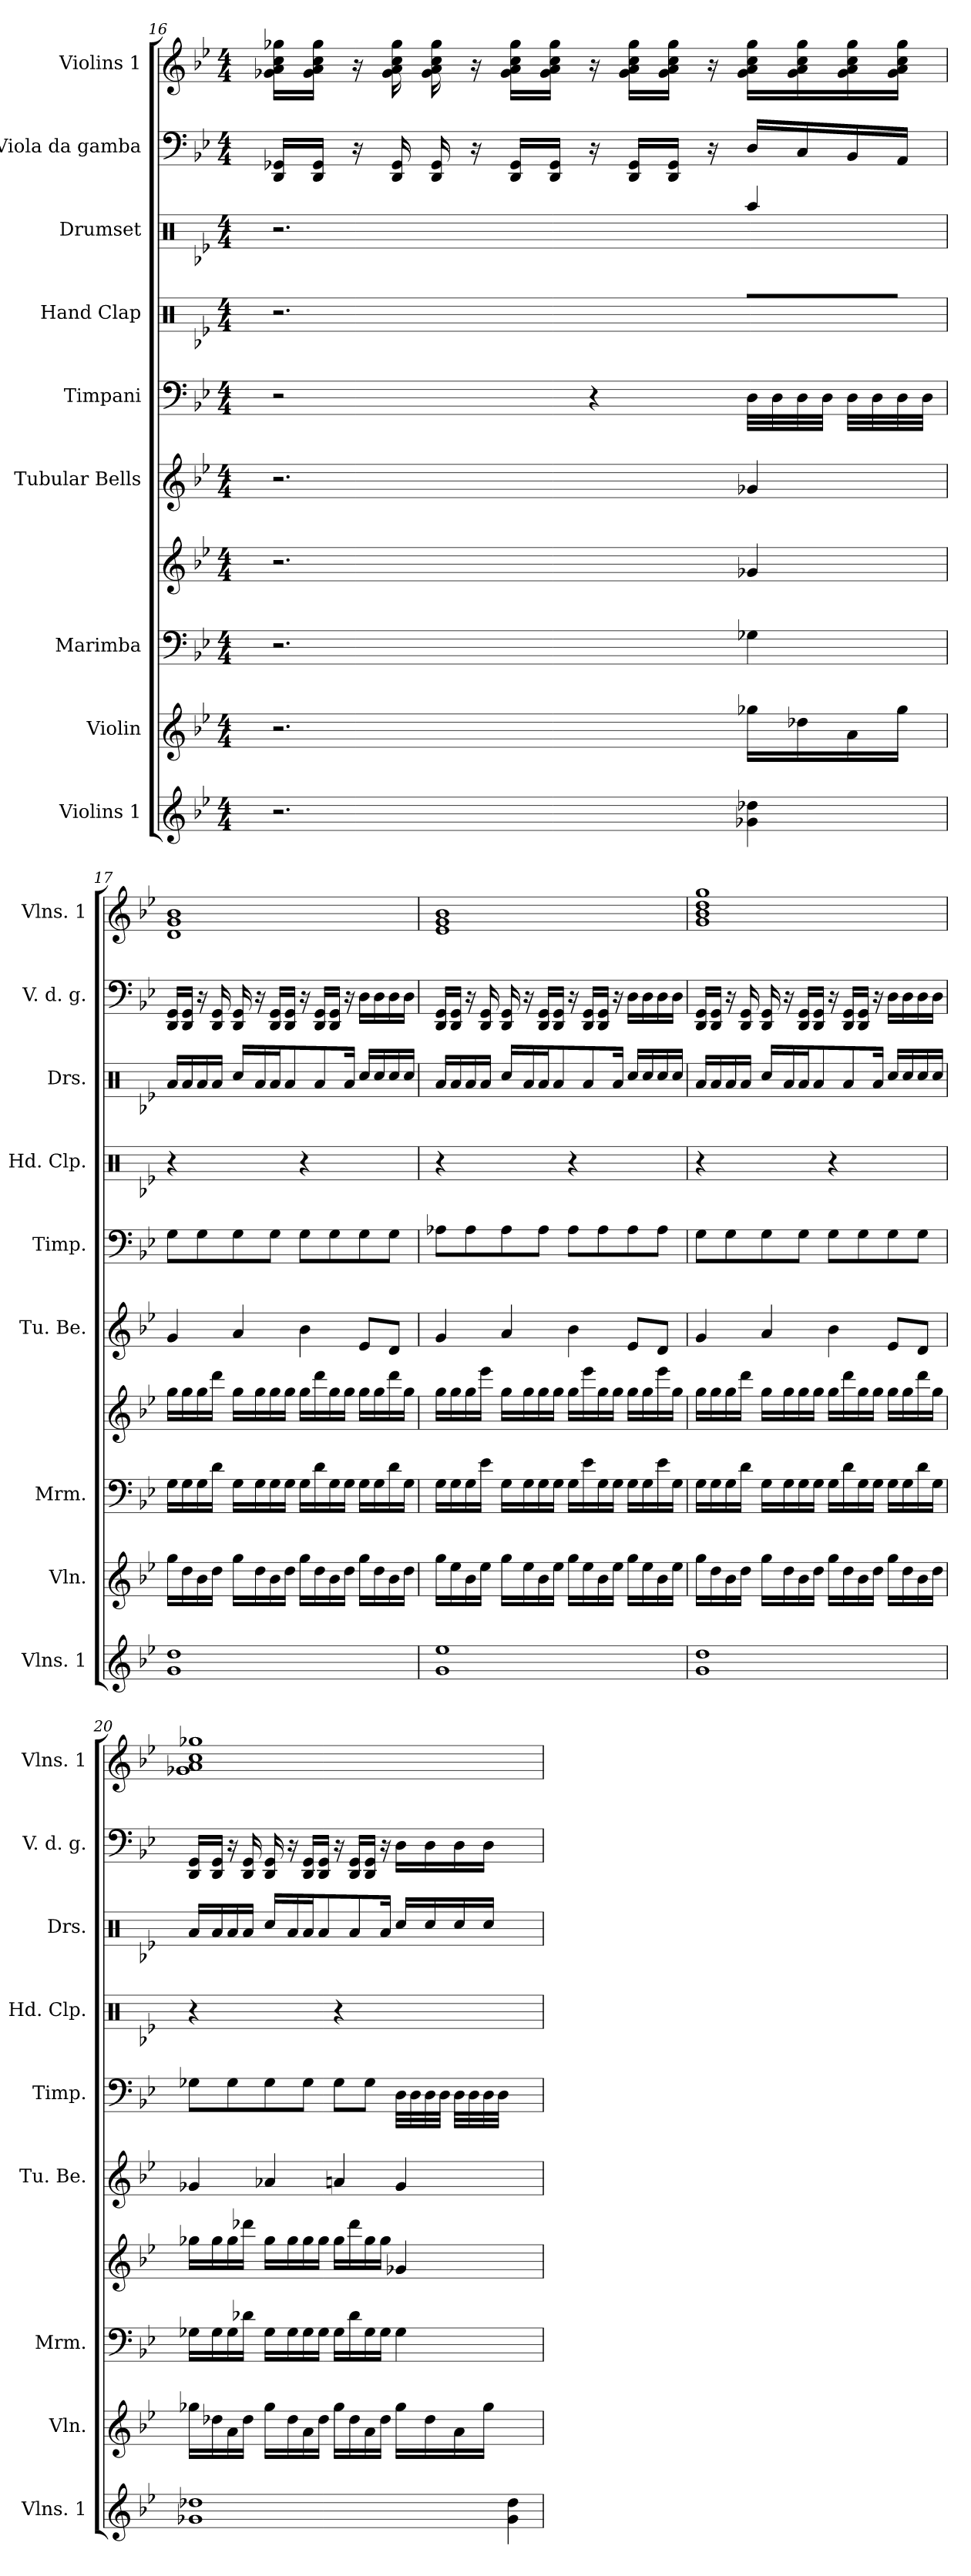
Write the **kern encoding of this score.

**kern	**kern	**kern	**kern	**kern	**kern	**kern	**kern	**kern	**kern
*part9	*part8	*part7	*part7	*part6	*part5	*part4	*part3	*part2	*part1
*staff10	*staff9	*staff8	*staff7	*staff6	*staff5	*staff4	*staff3	*staff2	*staff1
*I"Violins 1	*I"Violin	*I"Marimba	*	*I"Tubular Bells	*I"Timpani	*I"Hand Clap	*I"Drumset	*I"Viola da gamba	*I"Violins 1
*I'Vlns. 1	*I'Vln.	*I'Mrm.	*	*I'Tu. Be.	*I'Timp.	*I'Hd. Clp.	*I'Drs.	*I'V. d. g.	*I'Vlns. 1
!!LO:PB:g=z
*clefG2	*clefG2	*clefF4	*clefG2	*clefG2	*clefF4	*clefX	*clefX	*clefF4	*clefG2
*k[b-e-]	*k[b-e-]	*k[b-e-]	*k[b-e-]	*k[b-e-]	*k[b-e-]	*k[b-e-]	*k[b-e-]	*k[b-e-]	*k[b-e-]
*B-:	*B-:	*B-:	*B-:	*B-:	*B-:	*B-:	*B-:	*B-:	*B-:
*M4/4	*M4/4	*M4/4	*M4/4	*M4/4	*M4/4	*M4/4	*M4/4	*M4/4	*M4/4
=16	=16	=16	=16	=16	=16	=16	=16	=16	=16
2.r	2.r	2.r	2.r	2.r	2r	2.r	2.r	16DD/ 16GG-X/LL	16g-X\ 16a\ 16cc\ 16gg-X\LL
.	.	.	.	.	.	.	.	16DD/ 16GG-/JJ	16g-\ 16a\ 16cc\ 16gg-\JJ
.	.	.	.	.	.	.	.	16r	16r
.	.	.	.	.	.	.	.	16DD/ 16GG-/	16g-\ 16a\ 16cc\ 16gg-\
.	.	.	.	.	.	.	.	16DD/ 16GG-/	16g-\ 16a\ 16cc\ 16gg-\
.	.	.	.	.	.	.	.	16r	16r
.	.	.	.	.	.	.	.	16DD/ 16GG-/LL	16g-\ 16a\ 16cc\ 16gg-\LL
.	.	.	.	.	.	.	.	16DD/ 16GG-/JJ	16g-\ 16a\ 16cc\ 16gg-\JJ
.	.	.	.	.	4r	.	.	16r	16r
.	.	.	.	.	.	.	.	16DD/ 16GG-/LL	16g-\ 16a\ 16cc\ 16gg-\LL
.	.	.	.	.	.	.	.	16DD/ 16GG-/JJ	16g-\ 16a\ 16cc\ 16gg-\JJ
.	.	.	.	.	.	.	.	16r	16r
4g-X\ 4dd-X\	16gg-X\LL	4G-X\	4g-X/	4g-X/	32D\LLL	16R/LL	4Raa/	16D/LL	16g-\ 16a\ 16cc\ 16gg-\LL
.	.	.	.	.	32D\	.	.	.	.
.	16dd-X\	.	.	.	32D\	16R/	.	16C/	16g-\ 16a\ 16cc\ 16gg-\
.	.	.	.	.	32D\JJJ	.	.	.	.
.	16a\	.	.	.	32D\LLL	16R/	.	16BB-/	16g-\ 16a\ 16cc\ 16gg-\
.	.	.	.	.	32D\	.	.	.	.
.	16gg-\JJ	.	.	.	32D\	16R/JJ	.	16AA/JJ	16g-\ 16a\ 16cc\ 16gg-\JJ
.	.	.	.	.	32D\JJJ	.	.	.	.
!!LO:PB:g=z
=17	=17	=17	=17	=17	=17	=17	=17	=17	=17
1g 1dd	16gg\LL	16G\LL	16gg\LL	4g/	8G\L	4r	16Ra/LL	16DD/ 16GG/LL	1d 1g 1b-
.	16dd\	16G\	16gg\	.	.	.	16Ra/	16DD/ 16GG/JJ	.
.	16b-\	16G\	16gg\	.	8G\	.	16Ra/	16r	.
.	16dd\JJ	16d\JJ	16ddd\JJ	.	.	.	16Ra/JJ	16DD/ 16GG/	.
.	16gg\LL	16G\LL	16gg\LL	4a/	8G\	4R/	16Rcc/LL	16DD/ 16GG/	.
.	16dd\	16G\	16gg\	.	.	.	16Ra/	16r	.
.	16b-\	16G\	16gg\	.	8G\J	.	16Ra/J	16DD/ 16GG/LL	.
.	16dd\JJ	16G\JJ	16gg\JJ	.	.	.	8Ra/	16DD/ 16GG/JJ	.
.	16gg\LL	16G\LL	16gg\LL	4b-\	8G\L	4r	.	16r	.
.	16dd\	16d\	16ddd\	.	.	.	8Ra/	16DD/ 16GG/LL	.
.	16b-\	16G\	16gg\	.	8G\	.	.	16DD/ 16GG/JJ	.
.	16dd\JJ	16G\JJ	16gg\JJ	.	.	.	16Ra/Jk	16r	.
.	16gg\LL	16G\LL	16gg\LL	8e-/L	8G\	4R/	16Rcc/LL	16D\LL	.
.	16dd\	16G\	16gg\	.	.	.	16Rcc/	16D\	.
.	16b-\	16d\	16ddd\	8d/J	8G\J	.	16Rcc/	16D\	.
.	16dd\JJ	16G\JJ	16gg\JJ	.	.	.	16Rcc/JJ	16D\JJ	.
=18	=18	=18	=18	=18	=18	=18	=18	=18	=18
1g 1ee-	16gg\LL	16G\LL	16gg\LL	4g/	8A-X\L	4r	16Ra/LL	16DD/ 16GG/LL	1e- 1g 1b-
.	16ee-\	16G\	16gg\	.	.	.	16Ra/	16DD/ 16GG/JJ	.
.	16b-\	16G\	16gg\	.	8A-\	.	16Ra/	16r	.
.	16ee-\JJ	16e-\JJ	16eee-\JJ	.	.	.	16Ra/JJ	16DD/ 16GG/	.
.	16gg\LL	16G\LL	16gg\LL	4a/	8A-\	4R/	16Rcc/LL	16DD/ 16GG/	.
.	16ee-\	16G\	16gg\	.	.	.	16Ra/	16r	.
.	16b-\	16G\	16gg\	.	8A-\J	.	16Ra/J	16DD/ 16GG/LL	.
.	16ee-\JJ	16G\JJ	16gg\JJ	.	.	.	8Ra/	16DD/ 16GG/JJ	.
.	16gg\LL	16G\LL	16gg\LL	4b-\	8A-\L	4r	.	16r	.
.	16ee-\	16e-\	16eee-\	.	.	.	8Ra/	16DD/ 16GG/LL	.
.	16b-\	16G\	16gg\	.	8A-\	.	.	16DD/ 16GG/JJ	.
.	16ee-\JJ	16G\JJ	16gg\JJ	.	.	.	16Ra/Jk	16r	.
.	16gg\LL	16G\LL	16gg\LL	8e-/L	8A-\	4R/	16Rcc/LL	16D\LL	.
.	16ee-\	16G\	16gg\	.	.	.	16Rcc/	16D\	.
.	16b-\	16e-\	16eee-\	8d/J	8A-\J	.	16Rcc/	16D\	.
.	16ee-\JJ	16G\JJ	16gg\JJ	.	.	.	16Rcc/JJ	16D\JJ	.
!!LO:PB:g=z
=19	=19	=19	=19	=19	=19	=19	=19	=19	=19
1g 1dd	16gg\LL	16G\LL	16gg\LL	4g/	8G\L	4r	16Ra/LL	16DD/ 16GG/LL	1g 1b- 1dd 1gg
.	16dd\	16G\	16gg\	.	.	.	16Ra/	16DD/ 16GG/JJ	.
.	16b-\	16G\	16gg\	.	8G\	.	16Ra/	16r	.
.	16dd\JJ	16d\JJ	16ddd\JJ	.	.	.	16Ra/JJ	16DD/ 16GG/	.
.	16gg\LL	16G\LL	16gg\LL	4a/	8G\	4R/	16Rcc/LL	16DD/ 16GG/	.
.	16dd\	16G\	16gg\	.	.	.	16Ra/	16r	.
.	16b-\	16G\	16gg\	.	8G\J	.	16Ra/J	16DD/ 16GG/LL	.
.	16dd\JJ	16G\JJ	16gg\JJ	.	.	.	8Ra/	16DD/ 16GG/JJ	.
.	16gg\LL	16G\LL	16gg\LL	4b-\	8G\L	4r	.	16r	.
.	16dd\	16d\	16ddd\	.	.	.	8Ra/	16DD/ 16GG/LL	.
.	16b-\	16G\	16gg\	.	8G\	.	.	16DD/ 16GG/JJ	.
.	16dd\JJ	16G\JJ	16gg\JJ	.	.	.	16Ra/Jk	16r	.
.	16gg\LL	16G\LL	16gg\LL	8e-/L	8G\	4R/	16Rcc/LL	16D\LL	.
.	16dd\	16G\	16gg\	.	.	.	16Rcc/	16D\	.
.	16b-\	16d\	16ddd\	8d/J	8G\J	.	16Rcc/	16D\	.
.	16dd\JJ	16G\JJ	16gg\JJ	.	.	.	16Rcc/JJ	16D\JJ	.
!!LO:PB:g=z
=20	=20	=20	=20	=20	=20	=20	=20	=20	=20
1g-X 1dd-X	16gg-X\LL	16G-X\LL	16gg-X\LL	4g-X/	8G-X\L	4r	16Ra/LL	16DD/ 16GG/LL	1g-X 1a 1cc 1gg-X
.	16dd-X\	16G-\	16gg-\	.	.	.	16Ra/	16DD/ 16GG/JJ	.
.	16a\	16G-\	16gg-\	.	8G-\	.	16Ra/	16r	.
.	16dd-\JJ	16d-X\JJ	16ddd-X\JJ	.	.	.	16Ra/JJ	16DD/ 16GG/	.
.	16gg-\LL	16G-\LL	16gg-\LL	4a-X/	8G-\	4R/	16Rcc/LL	16DD/ 16GG/	.
.	16dd-\	16G-\	16gg-\	.	.	.	16Ra/	16r	.
.	16a\	16G-\	16gg-\	.	8G-\J	.	16Ra/J	16DD/ 16GG/LL	.
.	16dd-\JJ	16G-\JJ	16gg-\JJ	.	.	.	8Ra/	16DD/ 16GG/JJ	.
.	16gg-\LL	16G-\LL	16gg-\LL	4an/	8G-\L	4r	.	16r	.
.	16dd-\	16d-\	16ddd-\	.	.	.	8Ra/	16DD/ 16GG/LL	.
.	16a\	16G-\	16gg-\	.	8G-\J	.	.	16DD/ 16GG/JJ	.
.	16dd-\JJ	16G-\JJ	16gg-\JJ	.	.	.	16Ra/Jk	16r	.
.	16gg-\LL	4G-\	4g-X/	4g-/	32D\LLL	4R/	16Rcc/LL	16D\LL	.
.	.	.	.	.	32D\	.	.	.	.
.	16dd-\	.	.	.	32D\	.	16Rcc/	16D\	.
.	.	.	.	.	32D\JJJ	.	.	.	.
.	16a\	.	.	.	32D\LLL	.	16Rcc/	16D\	.
.	.	.	.	.	32D\	.	.	.	.
.	16gg-\JJ	.	.	.	32D\	.	16Rcc/JJ	16D\JJ	.
.	.	.	.	.	32D\JJJ	.	.	.	.
4g-\ 4dd-\	4ryy	4ryy	4ryy	4ryy	4ryy	4ryy	4ryy	4ryy	4ryy
=	=	=	=	=	=	=	=	=	=
*-	*-	*-	*-	*-	*-	*-	*-	*-	*-
